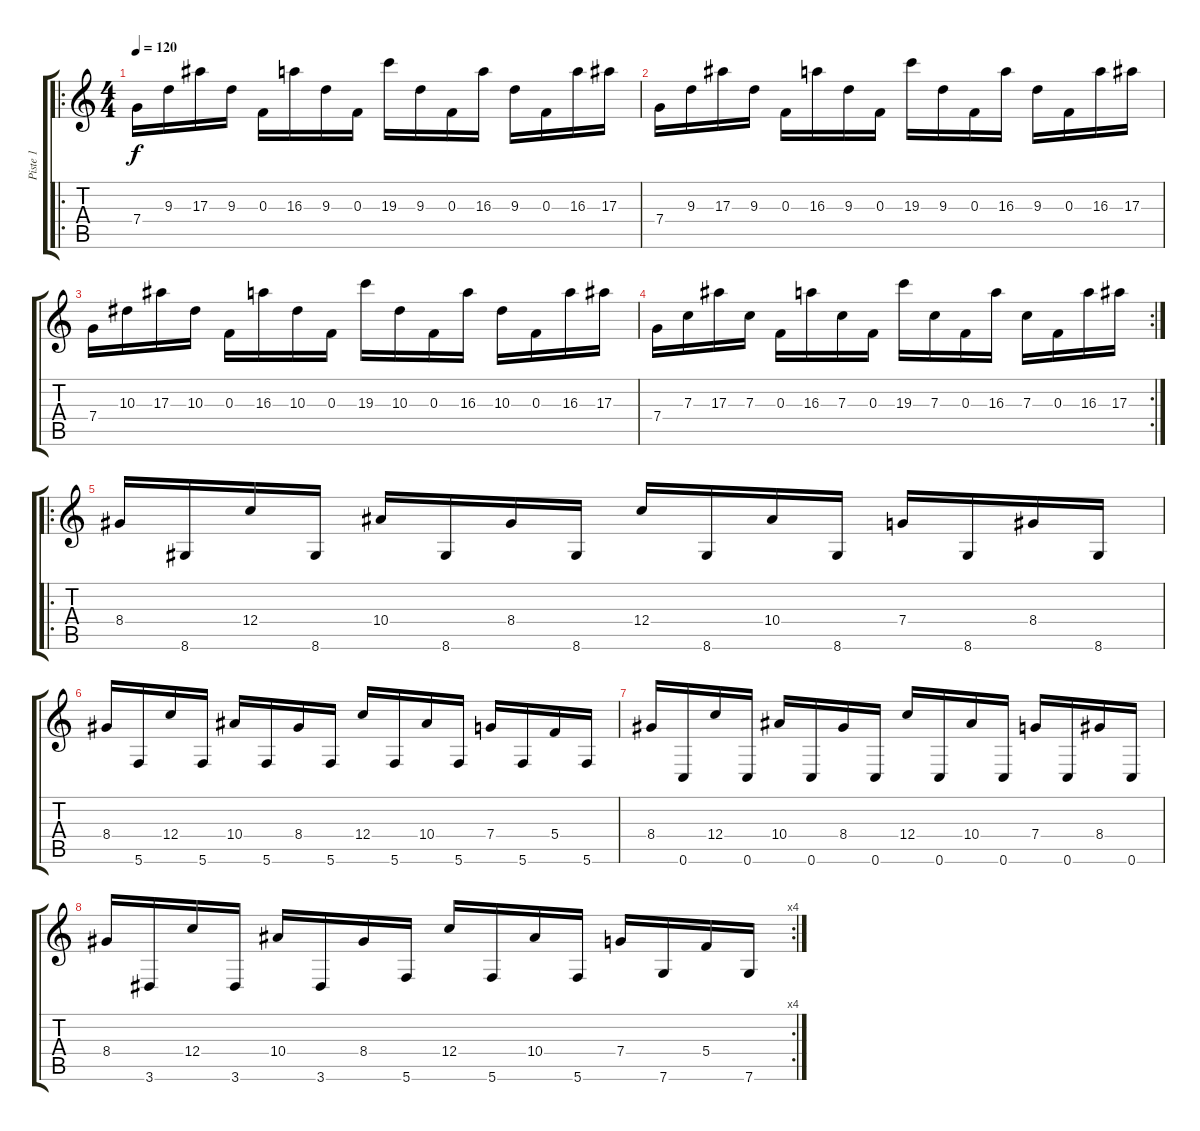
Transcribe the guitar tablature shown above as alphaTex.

\track ("Piste 1" "Piste 1") {instrument distortionguitar}
\staff {score tabs}
\tuning (D4 A3 F3 C3 G2 C2) {hide}
\ro
\ts (4 4)
\tempo 120
\clef g2
\ks c
7.4.16{dy f} 9.3.16 17.3.16 9.3.16 0.3.16 16.3.16 9.3.16 0.3.16 19.3.16 9.3.16 0.3.16 16.3.16 9.3.16 0.3.16 16.3.16 17.3.16 |
7.4.16 9.3.16 17.3.16 9.3.16 0.3.16 16.3.16 9.3.16 0.3.16 19.3.16 9.3.16 0.3.16 16.3.16 9.3.16 0.3.16 16.3.16 17.3.16 |
7.4.16 10.3.16 17.3.16 10.3.16 0.3.16 16.3.16 10.3.16 0.3.16 19.3.16 10.3.16 0.3.16 16.3.16 10.3.16 0.3.16 16.3.16 17.3.16 |
\rc 2
7.4.16 7.3.16 17.3.16 7.3.16 0.3.16 16.3.16 7.3.16 0.3.16 19.3.16 7.3.16 0.3.16 16.3.16 7.3.16 0.3.16 16.3.16 17.3.16 |
\ro
8.4.16 8.6.16 12.4.16 8.6.16 10.4.16 8.6.16 8.4.16 8.6.16 12.4.16 8.6.16 10.4.16 8.6.16 7.4.16 8.6.16 8.4.16 8.6.16 |
8.4.16 5.6.16 12.4.16 5.6.16 10.4.16 5.6.16 8.4.16 5.6.16 12.4.16 5.6.16 10.4.16 5.6.16 7.4.16 5.6.16 5.4.16 5.6.16 |
8.4.16 0.6.16 12.4.16 0.6.16 10.4.16 0.6.16 8.4.16 0.6.16 12.4.16 0.6.16 10.4.16 0.6.16 7.4.16 0.6.16 8.4.16 0.6.16 |
\rc 4
8.4.16 3.6.16 12.4.16 3.6.16 10.4.16 3.6.16 8.4.16 5.6.16 12.4.16 5.6.16 10.4.16 5.6.16 7.4.16 7.6.16 5.4.16 7.6.16
